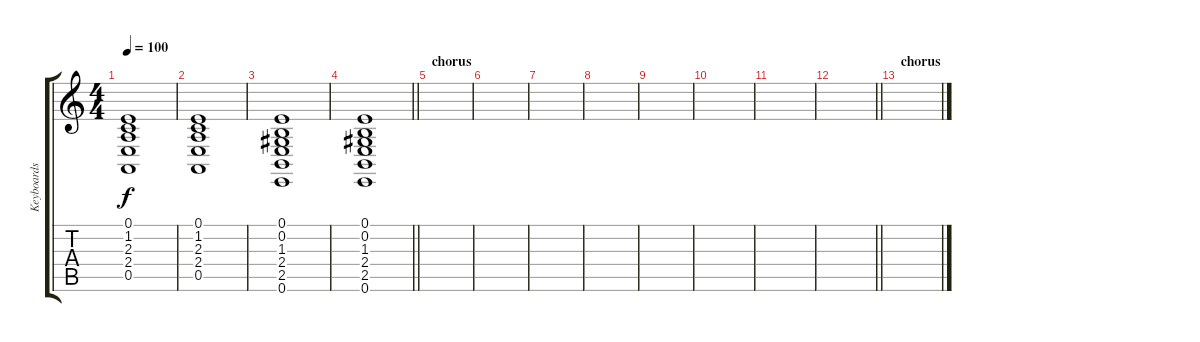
\track ("Keyboards" "Keyboards") {instrument electricpiano1}
\staff {score tabs}
\tuning (E4 B3 G3 D3 A2 E2) {hide}
\ts (4 4)
\tempo 100
\clef g2
\ks c
(0.1 1.2 2.3 2.4 0.5).1{dy f} |
(0.1 1.2 2.3 2.4 0.5).1 |
(0.1 0.2 1.3 2.4 2.5 0.6).1 |
\barLineRight lightlight
(0.1 0.2 1.3 2.4 2.5 0.6).1 |
\section ("" "chorus")
|
|
|
|
|
|
|
\barLineRight lightlight
|
\section ("" "chorus")
